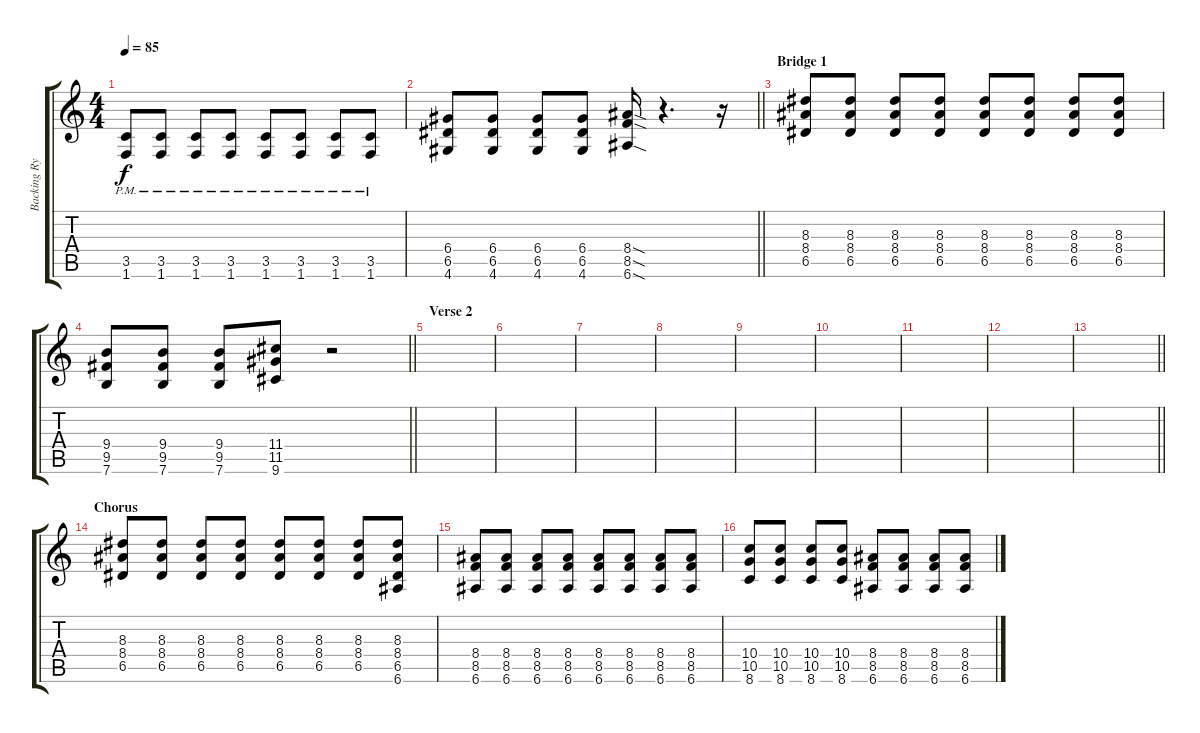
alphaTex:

\track ("Backing Rythm Elec." "Backing Ry") {instrument electricguitarjazz}
\staff {score tabs}
\tuning (E4 B3 G3 D3 A2 E2) {hide}
\ts (4 4)
\tempo 85
\clef g2
\ks c
(3.5{pm} 1.6{pm}).8{dy f instrument overdrivenguitar} (3.5{pm} 1.6{pm}).8 (3.5{pm} 1.6{pm}).8 (3.5{pm} 1.6{pm}).8 (3.5{pm} 1.6{pm}).8 (3.5{pm} 1.6{pm}).8 (3.5{pm} 1.6{pm}).8 (3.5{pm} 1.6{pm}).8 |
\barLineRight lightlight
(6.4 6.5 4.6).8 (6.4 6.5 4.6).8 (6.4 6.5 4.6).8 (6.4 6.5 4.6).8 (8.4{sod} 8.5{sod} 6.6{sod}).16 r.4{d} r.16 |
\section ("" "Bridge 1")
(8.3 8.4 6.5).8 (8.3 8.4 6.5).8 (8.3 8.4 6.5).8 (8.3 8.4 6.5).8 (8.3 8.4 6.5).8 (8.3 8.4 6.5).8 (8.3 8.4 6.5).8 (8.3 8.4 6.5).8 |
\barLineRight lightlight
(9.4 9.5 7.6).8 (9.4 9.5 7.6).8 (9.4 9.5 7.6).8 (11.4 11.5 9.6).8 r.2 |
\section ("" "Verse 2")
|
|
|
|
|
|
|
|
\barLineRight lightlight
|
\section ("" "Chorus")
(8.3 8.4 6.5).8 (8.3 8.4 6.5).8 (8.3 8.4 6.5).8 (8.3 8.4 6.5).8 (8.3 8.4 6.5).8 (8.3 8.4 6.5).8 (8.3 8.4 6.5).8 (8.3 8.4 6.5 6.6).8 |
(8.4 8.5 6.6).8 (8.4 8.5 6.6).8 (8.4 8.5 6.6).8 (8.4 8.5 6.6).8 (8.4 8.5 6.6).8 (8.4 8.5 6.6).8 (8.4 8.5 6.6).8 (8.4 8.5 6.6).8 |
(10.4 10.5 8.6).8 (10.4 10.5 8.6).8 (10.4 10.5 8.6).8 (10.4 10.5 8.6).8 (8.4 8.5 6.6).8 (8.4 8.5 6.6).8 (8.4 8.5 6.6).8 (8.4 8.5 6.6).8
